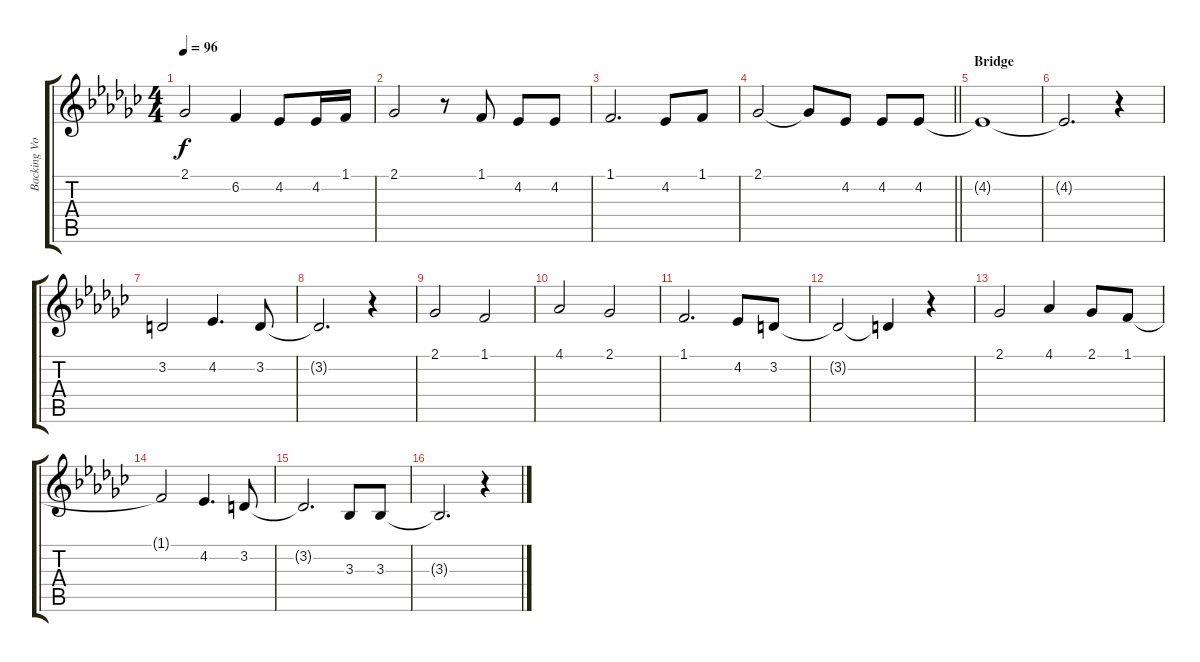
\track ("Backing Vocals" "Backing Vo") {instrument cello}
\staff {score tabs}
\tuning (E4 B3 G3 D3 A2 E2) {hide}
\ts (4 4)
\tempo 96
\clef g2
\ks gb
2.1{t}.2{dy f} 6.2.4 4.2.8 4.2.16 1.1.16 |
2.1.2 r.8 1.1.8 4.2.8 4.2.8 |
1.1.2{d} 4.2.8 1.1.8 |
\barLineRight lightlight
2.1.2 2.1{t}.8 4.2.8 4.2.8 4.2.8 |
\section ("" "Bridge")
4.2{t}.1 |
4.2{t}.2{d} r.4 |
3.2.2 4.2.4{d} 3.2.8 |
3.2{t}.2{d} r.4 |
2.1.2 1.1.2 |
4.1.2 2.1.2 |
1.1.2{d} 4.2.8 3.2.8 |
3.2{t}.2 3.2{t}.4 r.4 |
2.1.2 4.1.4 2.1.8 1.1.8 |
1.1{t}.2 4.2.4{d} 3.2.8 |
3.2{t}.2{d} 3.3.8 3.3.8 |
3.3{t}.2{d} r.4
